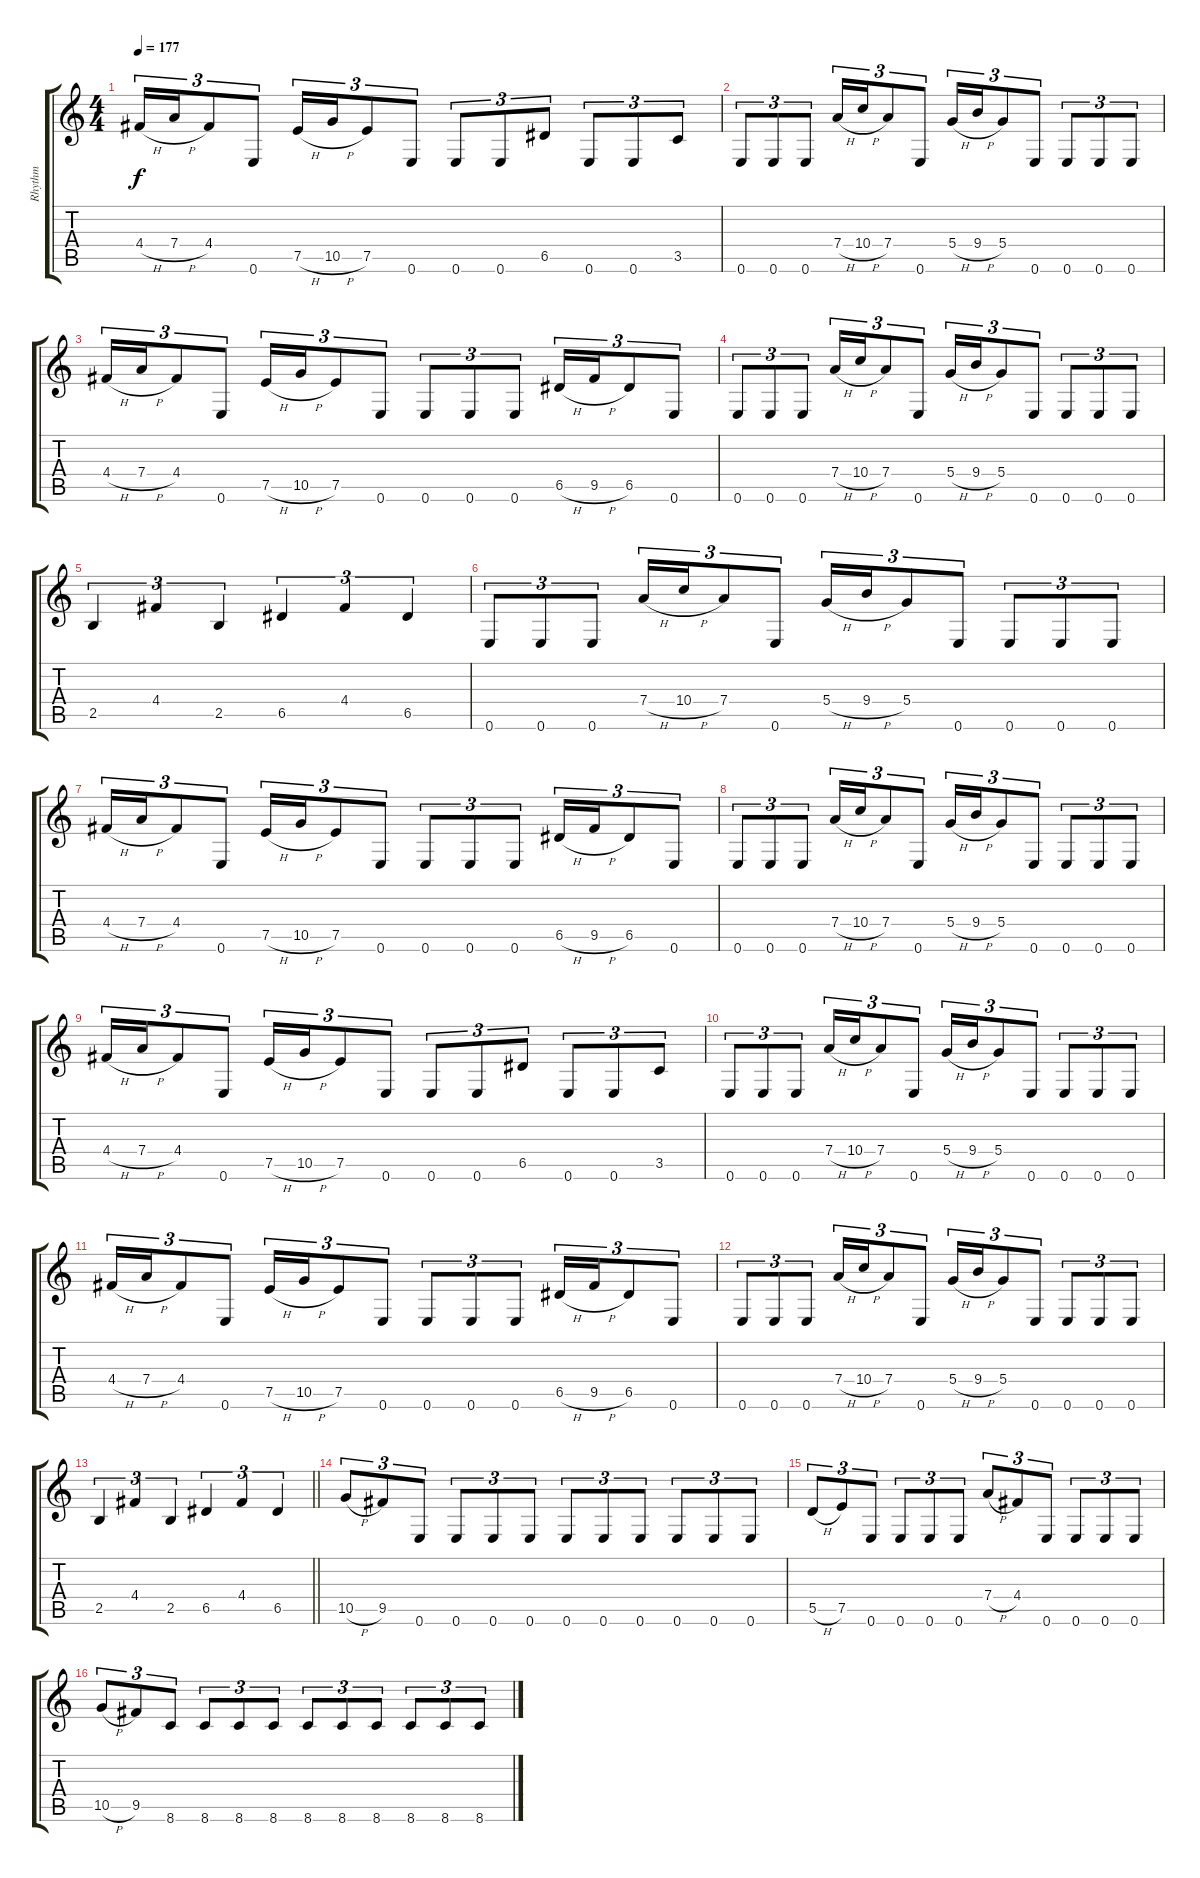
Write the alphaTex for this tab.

\track ("Rhythm" "Rhythm") {instrument distortionguitar}
\staff {score tabs}
\tuning (E4 B3 G3 D3 A2 E2) {hide}
\ts (4 4)
\tempo 177
\clef g2
\ks c
4.4{h}.16{tu (3 2) dy f} 7.4{h}.16{tu (3 2)} 4.4.8{tu (3 2)} 0.6.8{tu (3 2)} 7.5{h}.16{tu (3 2)} 10.5{h}.16{tu (3 2)} 7.5.8{tu (3 2)} 0.6.8{tu (3 2)} 0.6.8{tu (3 2)} 0.6.8{tu (3 2)} 6.5.8{tu (3 2)} 0.6.8{tu (3 2)} 0.6.8{tu (3 2)} 3.5.8{tu (3 2)} |
0.6.8{tu (3 2)} 0.6.8{tu (3 2)} 0.6.8{tu (3 2)} 7.4{h}.16{tu (3 2)} 10.4{h}.16{tu (3 2)} 7.4.8{tu (3 2)} 0.6.8{tu (3 2)} 5.4{h}.16{tu (3 2)} 9.4{h}.16{tu (3 2)} 5.4.8{tu (3 2)} 0.6.8{tu (3 2)} 0.6.8{tu (3 2)} 0.6.8{tu (3 2)} 0.6.8{tu (3 2)} |
4.4{h}.16{tu (3 2)} 7.4{h}.16{tu (3 2)} 4.4.8{tu (3 2)} 0.6.8{tu (3 2)} 7.5{h}.16{tu (3 2)} 10.5{h}.16{tu (3 2)} 7.5.8{tu (3 2)} 0.6.8{tu (3 2)} 0.6.8{tu (3 2)} 0.6.8{tu (3 2)} 0.6.8{tu (3 2)} 6.5{h}.16{tu (3 2)} 9.5{h}.16{tu (3 2)} 6.5.8{tu (3 2)} 0.6.8{tu (3 2)} |
0.6.8{tu (3 2)} 0.6.8{tu (3 2)} 0.6.8{tu (3 2)} 7.4{h}.16{tu (3 2)} 10.4{h}.16{tu (3 2)} 7.4.8{tu (3 2)} 0.6.8{tu (3 2)} 5.4{h}.16{tu (3 2)} 9.4{h}.16{tu (3 2)} 5.4.8{tu (3 2)} 0.6.8{tu (3 2)} 0.6.8{tu (3 2)} 0.6.8{tu (3 2)} 0.6.8{tu (3 2)} |
2.5.4{tu (3 2)} 4.4.4{tu (3 2)} 2.5.4{tu (3 2)} 6.5.4{tu (3 2)} 4.4.4{tu (3 2)} 6.5.4{tu (3 2)} |
0.6.8{tu (3 2)} 0.6.8{tu (3 2)} 0.6.8{tu (3 2)} 7.4{h}.16{tu (3 2)} 10.4{h}.16{tu (3 2)} 7.4.8{tu (3 2)} 0.6.8{tu (3 2)} 5.4{h}.16{tu (3 2)} 9.4{h}.16{tu (3 2)} 5.4.8{tu (3 2)} 0.6.8{tu (3 2)} 0.6.8{tu (3 2)} 0.6.8{tu (3 2)} 0.6.8{tu (3 2)} |
4.4{h}.16{tu (3 2)} 7.4{h}.16{tu (3 2)} 4.4.8{tu (3 2)} 0.6.8{tu (3 2)} 7.5{h}.16{tu (3 2)} 10.5{h}.16{tu (3 2)} 7.5.8{tu (3 2)} 0.6.8{tu (3 2)} 0.6.8{tu (3 2)} 0.6.8{tu (3 2)} 0.6.8{tu (3 2)} 6.5{h}.16{tu (3 2)} 9.5{h}.16{tu (3 2)} 6.5.8{tu (3 2)} 0.6.8{tu (3 2)} |
0.6.8{tu (3 2)} 0.6.8{tu (3 2)} 0.6.8{tu (3 2)} 7.4{h}.16{tu (3 2)} 10.4{h}.16{tu (3 2)} 7.4.8{tu (3 2)} 0.6.8{tu (3 2)} 5.4{h}.16{tu (3 2)} 9.4{h}.16{tu (3 2)} 5.4.8{tu (3 2)} 0.6.8{tu (3 2)} 0.6.8{tu (3 2)} 0.6.8{tu (3 2)} 0.6.8{tu (3 2)} |
4.4{h}.16{tu (3 2)} 7.4{h}.16{tu (3 2)} 4.4.8{tu (3 2)} 0.6.8{tu (3 2)} 7.5{h}.16{tu (3 2)} 10.5{h}.16{tu (3 2)} 7.5.8{tu (3 2)} 0.6.8{tu (3 2)} 0.6.8{tu (3 2)} 0.6.8{tu (3 2)} 6.5.8{tu (3 2)} 0.6.8{tu (3 2)} 0.6.8{tu (3 2)} 3.5.8{tu (3 2)} |
0.6.8{tu (3 2)} 0.6.8{tu (3 2)} 0.6.8{tu (3 2)} 7.4{h}.16{tu (3 2)} 10.4{h}.16{tu (3 2)} 7.4.8{tu (3 2)} 0.6.8{tu (3 2)} 5.4{h}.16{tu (3 2)} 9.4{h}.16{tu (3 2)} 5.4.8{tu (3 2)} 0.6.8{tu (3 2)} 0.6.8{tu (3 2)} 0.6.8{tu (3 2)} 0.6.8{tu (3 2)} |
4.4{h}.16{tu (3 2)} 7.4{h}.16{tu (3 2)} 4.4.8{tu (3 2)} 0.6.8{tu (3 2)} 7.5{h}.16{tu (3 2)} 10.5{h}.16{tu (3 2)} 7.5.8{tu (3 2)} 0.6.8{tu (3 2)} 0.6.8{tu (3 2)} 0.6.8{tu (3 2)} 0.6.8{tu (3 2)} 6.5{h}.16{tu (3 2)} 9.5{h}.16{tu (3 2)} 6.5.8{tu (3 2)} 0.6.8{tu (3 2)} |
0.6.8{tu (3 2)} 0.6.8{tu (3 2)} 0.6.8{tu (3 2)} 7.4{h}.16{tu (3 2)} 10.4{h}.16{tu (3 2)} 7.4.8{tu (3 2)} 0.6.8{tu (3 2)} 5.4{h}.16{tu (3 2)} 9.4{h}.16{tu (3 2)} 5.4.8{tu (3 2)} 0.6.8{tu (3 2)} 0.6.8{tu (3 2)} 0.6.8{tu (3 2)} 0.6.8{tu (3 2)} |
\barLineRight lightlight
2.5.4{tu (3 2)} 4.4.4{tu (3 2)} 2.5.4{tu (3 2)} 6.5.4{tu (3 2)} 4.4.4{tu (3 2)} 6.5.4{tu (3 2)} |
10.5{h}.8{tu (3 2)} 9.5.8{tu (3 2)} 0.6.8{tu (3 2)} 0.6.8{tu (3 2)} 0.6.8{tu (3 2)} 0.6.8{tu (3 2)} 0.6.8{tu (3 2)} 0.6.8{tu (3 2)} 0.6.8{tu (3 2)} 0.6.8{tu (3 2)} 0.6.8{tu (3 2)} 0.6.8{tu (3 2)} |
5.5{h}.8{tu (3 2)} 7.5.8{tu (3 2)} 0.6.8{tu (3 2)} 0.6.8{tu (3 2)} 0.6.8{tu (3 2)} 0.6.8{tu (3 2)} 7.4{h}.8{tu (3 2)} 4.4.8{tu (3 2)} 0.6.8{tu (3 2)} 0.6.8{tu (3 2)} 0.6.8{tu (3 2)} 0.6.8{tu (3 2)} |
10.5{h}.8{tu (3 2)} 9.5.8{tu (3 2)} 8.6.8{tu (3 2)} 8.6.8{tu (3 2)} 8.6.8{tu (3 2)} 8.6.8{tu (3 2)} 8.6.8{tu (3 2)} 8.6.8{tu (3 2)} 8.6.8{tu (3 2)} 8.6.8{tu (3 2)} 8.6.8{tu (3 2)} 8.6.8{tu (3 2)}
